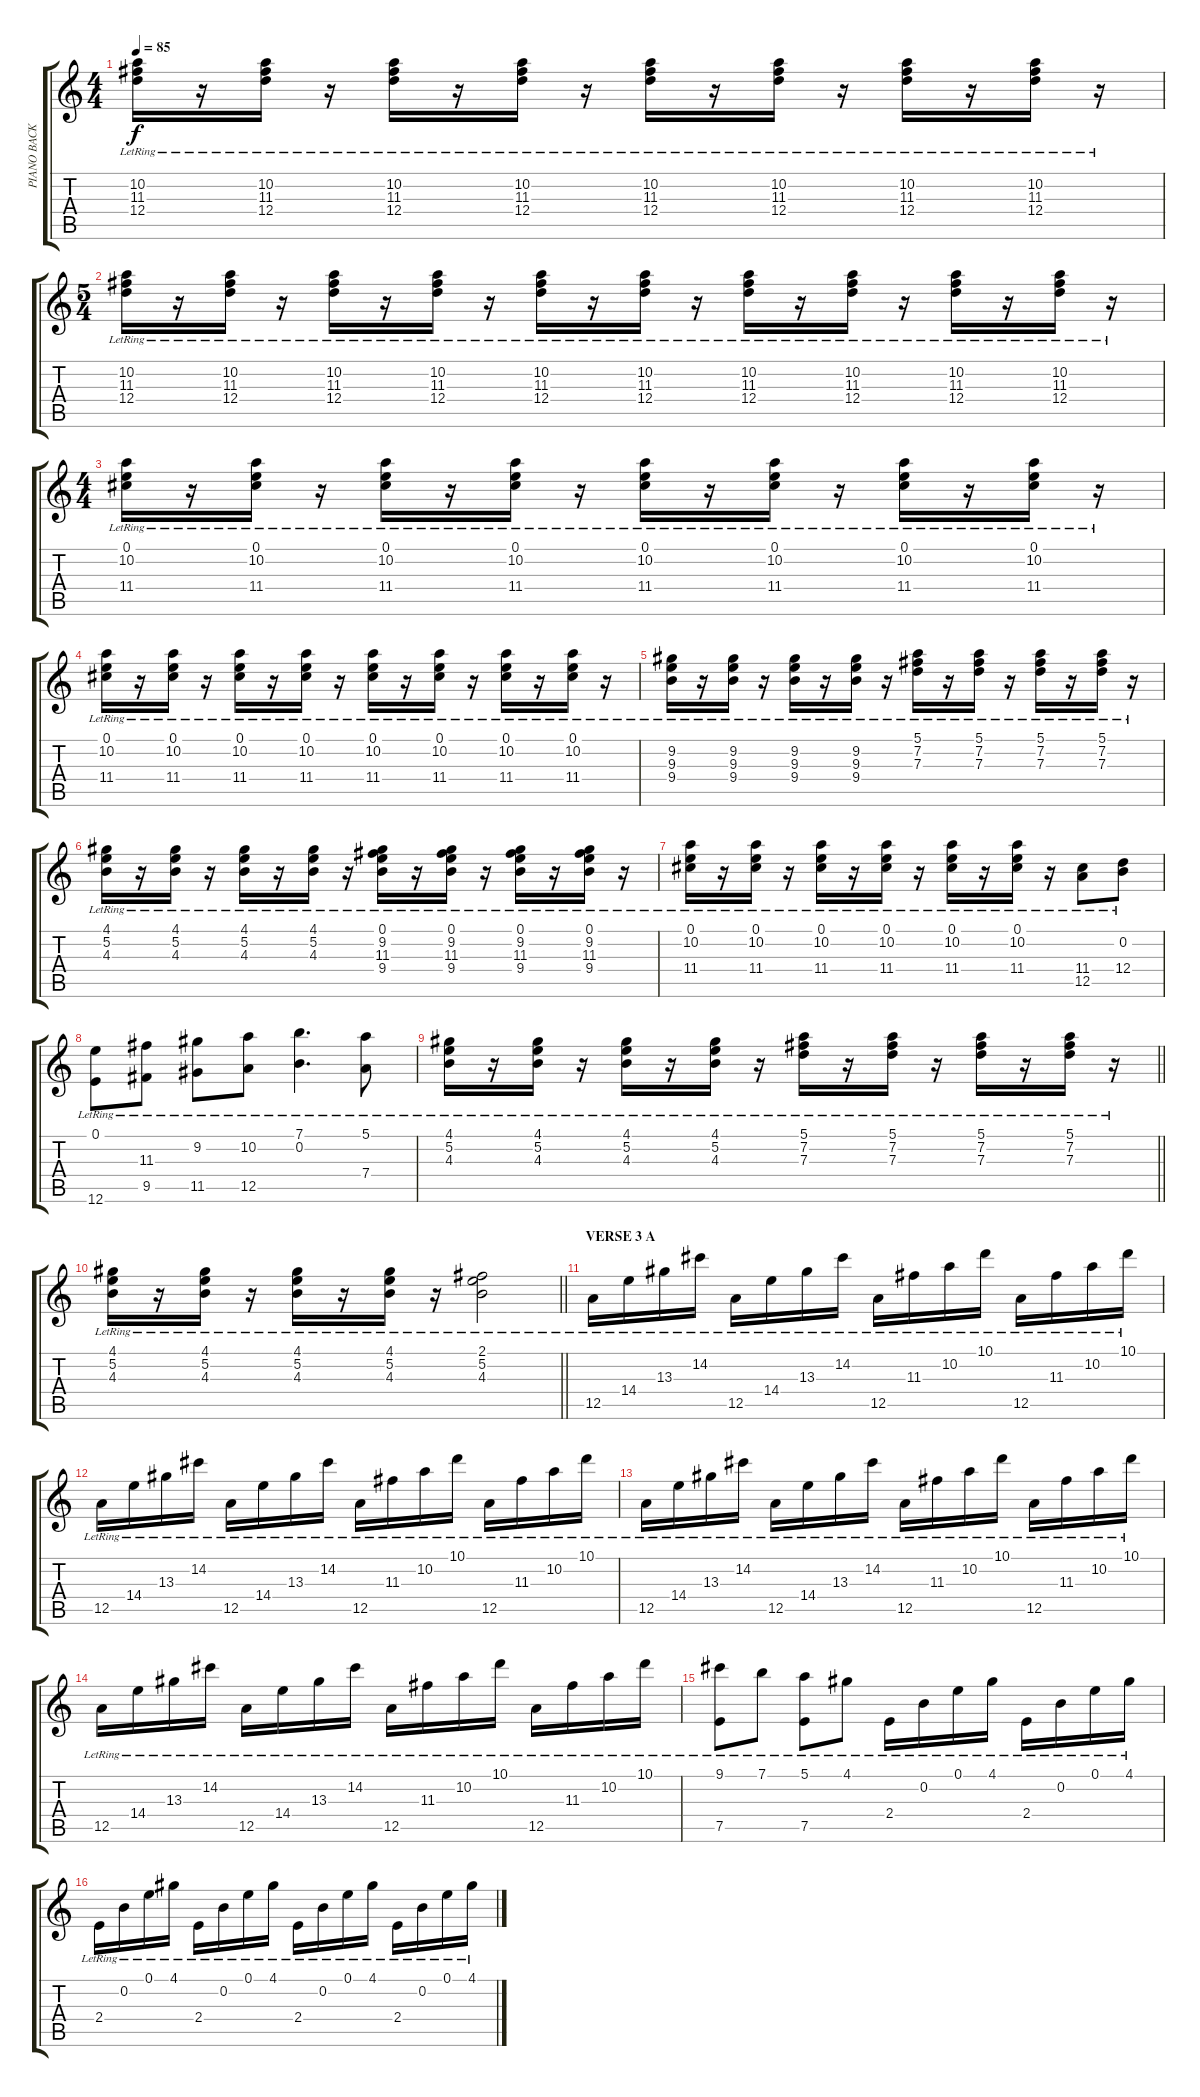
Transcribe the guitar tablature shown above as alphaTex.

\track ("PIANO BACKING 2" "PIANO BACK") {instrument acousticguitarnylon}
\staff {score tabs}
\tuning (E4 B3 G3 D3 A2 E2) {hide}
\ts (4 4)
\tempo 85
\clef g2
\ks c
(10.2{lr} 11.3{lr} 12.4{lr}).16{dy f} r.16 (10.2{lr} 11.3{lr} 12.4{lr}).16 r.16 (10.2{lr} 11.3{lr} 12.4{lr}).16 r.16 (10.2{lr} 11.3{lr} 12.4{lr}).16 r.16 (10.2{lr} 11.3{lr} 12.4{lr}).16 r.16 (10.2{lr} 11.3{lr} 12.4{lr}).16 r.16 (10.2{lr} 11.3{lr} 12.4{lr}).16 r.16 (10.2{lr} 11.3{lr} 12.4{lr}).16 r.16 |
\ts (5 4)
(10.2{lr} 11.3{lr} 12.4{lr}).16 r.16 (10.2{lr} 11.3{lr} 12.4{lr}).16 r.16 (10.2{lr} 11.3{lr} 12.4{lr}).16 r.16 (10.2{lr} 11.3{lr} 12.4{lr}).16 r.16 (10.2{lr} 11.3{lr} 12.4{lr}).16 r.16 (10.2{lr} 11.3{lr} 12.4{lr}).16 r.16 (10.2{lr} 11.3{lr} 12.4{lr}).16 r.16 (10.2{lr} 11.3{lr} 12.4{lr}).16 r.16 (10.2{lr} 11.3{lr} 12.4{lr}).16 r.16 (10.2{lr} 11.3{lr} 12.4{lr}).16 r.16 |
\ts (4 4)
(0.1{lr} 10.2{lr} 11.4{lr}).16 r.16 (0.1{lr} 10.2{lr} 11.4{lr}).16 r.16 (0.1{lr} 10.2{lr} 11.4{lr}).16 r.16 (0.1{lr} 10.2{lr} 11.4{lr}).16 r.16 (0.1{lr} 10.2{lr} 11.4{lr}).16 r.16 (0.1{lr} 10.2{lr} 11.4{lr}).16 r.16 (0.1{lr} 10.2{lr} 11.4{lr}).16 r.16 (0.1{lr} 10.2{lr} 11.4{lr}).16 r.16 |
(0.1{lr} 10.2{lr} 11.4{lr}).16 r.16 (0.1{lr} 10.2{lr} 11.4{lr}).16 r.16 (0.1{lr} 10.2{lr} 11.4{lr}).16 r.16 (0.1{lr} 10.2{lr} 11.4{lr}).16 r.16 (0.1{lr} 10.2{lr} 11.4{lr}).16 r.16 (0.1{lr} 10.2{lr} 11.4{lr}).16 r.16 (0.1{lr} 10.2{lr} 11.4{lr}).16 r.16 (0.1{lr} 10.2{lr} 11.4{lr}).16 r.16 |
(9.2{lr} 9.3{lr} 9.4{lr}).16 r.16 (9.2{lr} 9.3{lr} 9.4{lr}).16 r.16 (9.2{lr} 9.3{lr} 9.4{lr}).16 r.16 (9.2{lr} 9.3{lr} 9.4{lr}).16 r.16 (5.1{lr} 7.2{lr} 7.3{lr}).16 r.16 (5.1{lr} 7.2{lr} 7.3{lr}).16 r.16 (5.1{lr} 7.2{lr} 7.3{lr}).16 r.16 (5.1{lr} 7.2{lr} 7.3{lr}).16 r.16 |
(4.1{lr} 5.2{lr} 4.3{lr}).16 r.16 (4.1{lr} 5.2{lr} 4.3{lr}).16 r.16 (4.1{lr} 5.2{lr} 4.3{lr}).16 r.16 (4.1{lr} 5.2{lr} 4.3{lr}).16 r.16 (0.1{lr} 9.2{lr} 11.3{lr} 9.4{lr}).16 r.16 (0.1{lr} 9.2{lr} 11.3{lr} 9.4{lr}).16 r.16 (0.1{lr} 9.2{lr} 11.3{lr} 9.4{lr}).16 r.16 (0.1{lr} 9.2{lr} 11.3{lr} 9.4{lr}).16 r.16 |
(0.1{lr} 10.2{lr} 11.4{lr}).16 r.16 (0.1{lr} 10.2{lr} 11.4{lr}).16 r.16 (0.1{lr} 10.2{lr} 11.4{lr}).16 r.16 (0.1{lr} 10.2{lr} 11.4{lr}).16 r.16 (0.1{lr} 10.2{lr} 11.4{lr}).16 r.16 (0.1{lr} 10.2{lr} 11.4{lr}).16 r.16 (11.4{lr} 12.5{lr}).8 (0.2{lr} 12.4{lr}).8 |
(0.1{lr} 12.6{lr}).8 (11.3{lr} 9.5{lr}).8 (9.2{lr} 11.5{lr}).8 (10.2{lr} 12.5{lr}).8 (7.1{lr} 0.2{lr}).4{d} (5.1{lr} 7.4{lr}).8 |
\barLineRight lightlight
(4.1{lr} 5.2{lr} 4.3{lr}).16 r.16 (4.1{lr} 5.2{lr} 4.3{lr}).16 r.16 (4.1{lr} 5.2{lr} 4.3{lr}).16 r.16 (4.1{lr} 5.2{lr} 4.3{lr}).16 r.16 (5.1{lr} 7.2{lr} 7.3{lr}).16 r.16 (5.1{lr} 7.2{lr} 7.3{lr}).16 r.16 (5.1{lr} 7.2{lr} 7.3{lr}).16 r.16 (5.1{lr} 7.2{lr} 7.3{lr}).16 r.16 |
\section ("" "")
\barLineRight lightlight
(4.1{lr} 5.2{lr} 4.3{lr}).16 r.16 (4.1{lr} 5.2{lr} 4.3{lr}).16 r.16 (4.1{lr} 5.2{lr} 4.3{lr}).16 r.16 (4.1{lr} 5.2{lr} 4.3{lr}).16 r.16 (2.1{lr} 5.2{lr} 4.3{lr}).2 |
\section ("" "VERSE 3 A")
12.5{lr}.16 14.4{lr}.16 13.3{lr}.16 14.2{lr}.16 12.5{lr}.16 14.4{lr}.16 13.3{lr}.16 14.2{lr}.16 12.5{lr}.16 11.3{lr}.16 10.2{lr}.16 10.1{lr}.16 12.5{lr}.16 11.3{lr}.16 10.2{lr}.16 10.1{lr}.16 |
12.5{lr}.16 14.4{lr}.16 13.3{lr}.16 14.2{lr}.16 12.5{lr}.16 14.4{lr}.16 13.3{lr}.16 14.2{lr}.16 12.5{lr}.16 11.3{lr}.16 10.2{lr}.16 10.1{lr}.16 12.5{lr}.16 11.3{lr}.16 10.2{lr}.16 10.1{lr}.16 |
12.5{lr}.16 14.4{lr}.16 13.3{lr}.16 14.2{lr}.16 12.5{lr}.16 14.4{lr}.16 13.3{lr}.16 14.2{lr}.16 12.5{lr}.16 11.3{lr}.16 10.2{lr}.16 10.1{lr}.16 12.5{lr}.16 11.3{lr}.16 10.2{lr}.16 10.1{lr}.16 |
12.5{lr}.16 14.4{lr}.16 13.3{lr}.16 14.2{lr}.16 12.5{lr}.16 14.4{lr}.16 13.3{lr}.16 14.2{lr}.16 12.5{lr}.16 11.3{lr}.16 10.2{lr}.16 10.1{lr}.16 12.5{lr}.16 11.3{lr}.16 10.2{lr}.16 10.1{lr}.16 |
(9.1{lr} 7.5{lr}).8 7.1{lr}.8 (5.1{lr} 7.5{lr}).8 4.1{lr}.8 2.4{lr}.16 0.2{lr}.16 0.1{lr}.16 4.1{lr}.16 2.4{lr}.16 0.2{lr}.16 0.1{lr}.16 4.1{lr}.16 |
2.4{lr}.16 0.2{lr}.16 0.1{lr}.16 4.1{lr}.16 2.4{lr}.16 0.2{lr}.16 0.1{lr}.16 4.1{lr}.16 2.4{lr}.16 0.2{lr}.16 0.1{lr}.16 4.1{lr}.16 2.4{lr}.16 0.2{lr}.16 0.1{lr}.16 4.1{lr}.16
